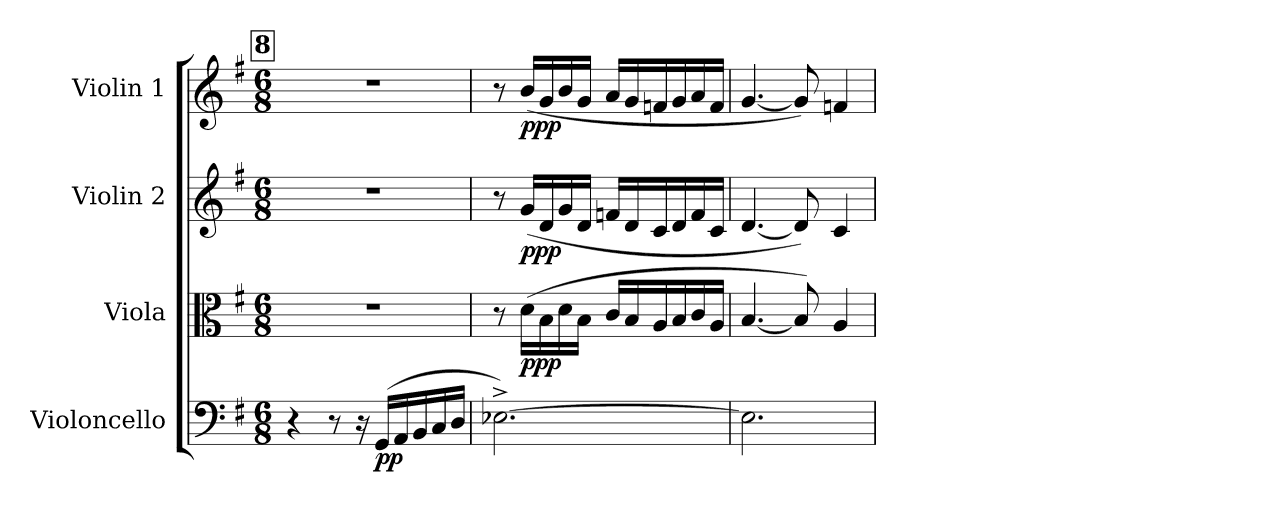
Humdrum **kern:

**kern	**dynam	**kern	**dynam	**kern	**dynam	**kern	**dynam
*part4	*part4	*part3	*part3	*part2	*part2	*part1	*part1
*staff4	*staff4	*staff3	*staff3	*staff2	*staff2	*staff1	*staff1
*I"Violoncello	*	*I"Viola	*	*I"Violin 2	*	*I"Violin 1	*
*I'Vc	*	*I'Vla	*	*I'Vln	*	*I'Vln	*
*clefF4	*	*clefC3	*	*clefG2	*	*clefG2	*
*k[f#]	*	*k[f#]	*	*k[f#]	*	*k[f#]	*
*M6/8	*	*M6/8	*	*M6/8	*	*M6/8	*
!!LO:REH:place=s1:a:B:cj:fs=14:t=8
=100	=100	=100	=100	=100	=100	=100	=100
4r	.	2.r	.	2.r	.	2.r	.
8r	.	.	.	.	.	.	.
16r	.	.	.	.	.	.	.
!	!LO:DY:b	!	!	!	!	!	!
(16GG/LL	pp	.	.	.	.	.	.
16AA/	.	.	.	.	.	.	.
16BB/	.	.	.	.	.	.	.
16C/	.	.	.	.	.	.	.
16D/JJ	.	.	.	.	.	.	.
=101	=101	=101	=101	=101	=101	=101	=101
[2.E-X^\)	.	8r	.	8r	.	8r	.
!	!	!	!LO:DY:b	!	!LO:DY:b	!	!LO:DY:b
.	.	(16d\LL	ppp	(16g/LL	ppp	(16b/LL	ppp
.	.	16B\	.	16d/	.	16g/	.
.	.	16d\	.	16g/	.	16b/	.
.	.	16B\JJ	.	16d/JJ	.	16g/JJ	.
.	.	16c/LL	.	16fn/LL	.	16a/LL	.
.	.	16B/	.	16d/	.	16g/	.
.	.	16A/	.	16c/	.	16fn/	.
.	.	16B/	.	16d/	.	16g/	.
.	.	16c/	.	16f/	.	16a/	.
.	.	16A/JJ	.	16c/JJ	.	16f/JJ	.
!!LO:LB:g=z
=102	=102	=102	=102	=102	=102	=102	=102
2.E-\]	.	[4.B/	.	[4.d/	.	[4.g/	.
.	.	8B/])	.	8d/])	.	8g/])	.
.	.	4A/	.	4c/	.	4fn/	.
=	=	=	=	=	=	=	=
*-	*-	*-	*-	*-	*-	*-	*-
